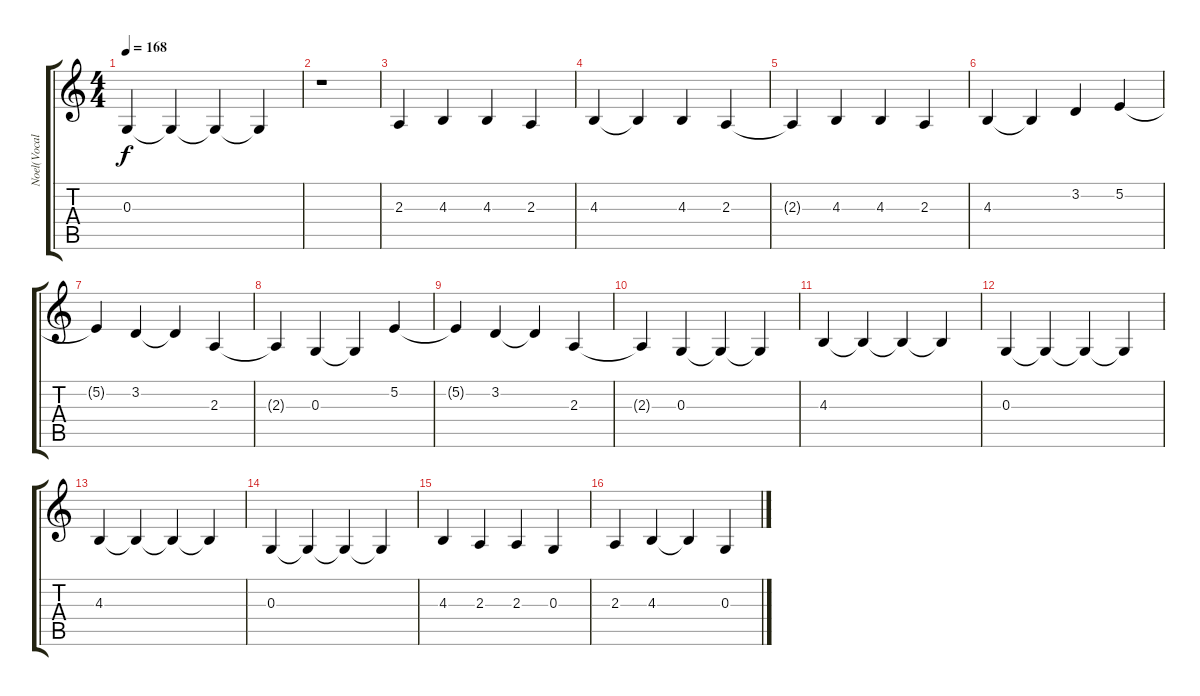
\track ("Noel(Vocal)" "Noel(Vocal") {instrument oboe}
\staff {score tabs}
\tuning (E4 B3 G3 D3 A2 E2) {hide}
\ts (4 4)
\tempo 168
\clef g2
\ks c
0.3{t}.4{dy f} 0.3{t}.4 0.3{t}.4 0.3{t}.4 |
r.1 |
2.3.4 4.3.4 4.3.4 2.3.4 |
4.3.4 4.3{t}.4 4.3.4 2.3.4 |
2.3{t}.4 4.3.4 4.3.4 2.3.4 |
4.3.4 4.3{t}.4 3.2.4 5.2.4 |
5.2{t}.4 3.2.4 3.2{t}.4 2.3.4 |
2.3{t}.4 0.3.4 0.3{t}.4 5.2.4 |
5.2{t}.4 3.2.4 3.2{t}.4 2.3.4 |
2.3{t}.4 0.3.4 0.3{t}.4 0.3{t}.4 |
4.3.4 4.3{t}.4 4.3{t}.4 4.3{t}.4 |
0.3.4 0.3{t}.4 0.3{t}.4 0.3{t}.4 |
4.3.4 4.3{t}.4 4.3{t}.4 4.3{t}.4 |
0.3.4 0.3{t}.4 0.3{t}.4 0.3{t}.4 |
4.3.4 2.3.4 2.3.4 0.3.4 |
2.3.4 4.3.4 4.3{t}.4 0.3.4
